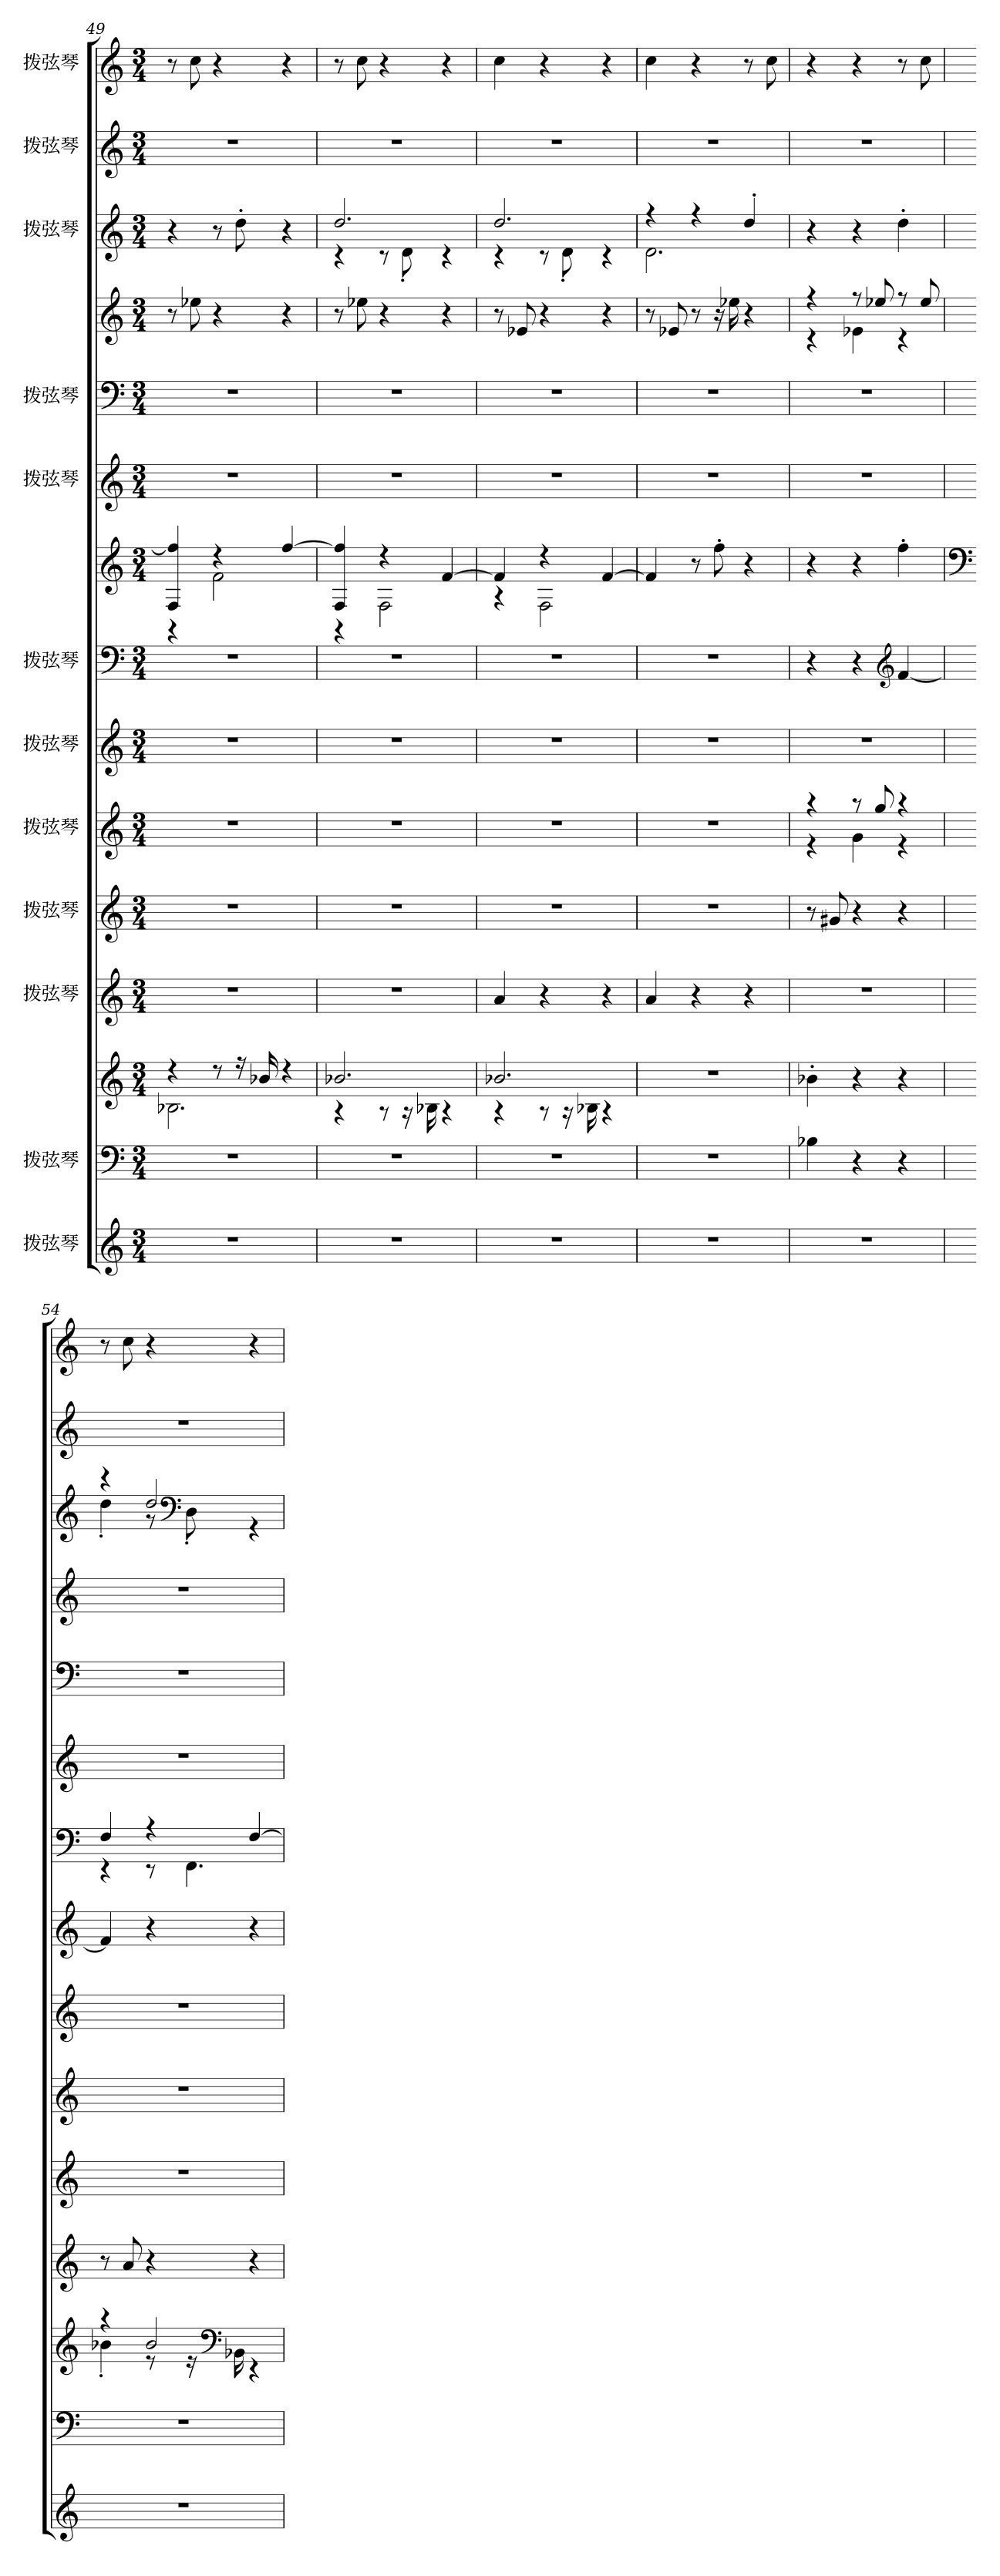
**kern	**kern	**kern	**kern	**kern	**kern	**kern	**kern	**kern	**kern	**kern	**kern	**kern	**kern	**kern
*part12	*part11	*part11	*part10	*part9	*part8	*part7	*part6	*part6	*part5	*part4	*part4	*part3	*part2	*part1
*staff15	*staff14	*staff13	*staff12	*staff11	*staff10	*staff9	*staff8	*staff7	*staff6	*staff5	*staff4	*staff3	*staff2	*staff1
*I"拨弦琴	*I"拨弦琴	*	*I"拨弦琴	*I"拨弦琴	*I"拨弦琴	*I"拨弦琴	*I"拨弦琴	*	*I"拨弦琴	*I"拨弦琴	*	*I"拨弦琴	*I"拨弦琴	*I"拨弦琴
*clefG2	*clefF4	*clefG2	*clefG2	*clefG2	*clefG2	*clefG2	*clefF4	*clefG2	*clefG2	*clefF4	*clefG2	*clefG2	*clefG2	*clefG2
*k[]	*k[]	*k[]	*k[]	*k[]	*k[]	*k[]	*k[]	*k[]	*k[]	*k[]	*k[]	*k[]	*k[]	*k[]
*M3/4	*M3/4	*M3/4	*M3/4	*M3/4	*M3/4	*M3/4	*M3/4	*M3/4	*M3/4	*M3/4	*M3/4	*M3/4	*M3/4	*M3/4
=49	=49	=49	=49	=49	=49	=49	=49	=49	=49	=49	=49	=49	=49	=49
*	*	*^	*	*	*	*	*	*^	*	*	*	*	*	*
2.r	2.r	4r	2.B-X\	2.r	2.r	2.r	2.r	2.r	4F/ 4ff/]	4r	2.r	2.r	8r	4r	2.r	8r
.	.	.	.	.	.	.	.	.	.	.	.	.	8ee-X\	.	.	8cc\
.	.	8r	.	.	.	.	.	.	4r	2f\	.	.	4r	8r	.	4r
.	.	16r	.	.	.	.	.	.	.	.	.	.	.	8dd'\	.	.
.	.	16b-X/	.	.	.	.	.	.	.	.	.	.	.	.	.	.
.	.	4r	.	.	.	.	.	.	[4ff/	.	.	.	4r	4r	.	4r
=50	=50	=50	=50	=50	=50	=50	=50	=50	=50	=50	=50	=50	=50	=50	=50	=50
*	*	*	*	*	*	*	*	*	*	*	*	*	*	*^	*	*
2.r	2.r	2.b-X/	4r	2.r	2.r	2.r	2.r	2.r	4F/ 4ff/]	4r	2.r	2.r	8r	2.dd/	4r	2.r	8r
.	.	.	.	.	.	.	.	.	.	.	.	.	8ee-X\	.	.	.	8cc\
.	.	.	8r	.	.	.	.	.	4r	2F\	.	.	4r	.	8r	.	4r
.	.	.	16r	.	.	.	.	.	.	.	.	.	.	.	8d'\	.	.
.	.	.	16B-X\	.	.	.	.	.	.	.	.	.	.	.	.	.	.
.	.	.	4r	.	.	.	.	.	[4f/	.	.	.	4r	.	4r	.	4r
=51	=51	=51	=51	=51	=51	=51	=51	=51	=51	=51	=51	=51	=51	=51	=51	=51	=51
2.r	2.r	2.b-X/	4r	4a/	2.r	2.r	2.r	2.r	4f/]	4r	2.r	2.r	8r	2.dd/	4r	2.r	4cc\
.	.	.	.	.	.	.	.	.	.	.	.	.	8e-X/	.	.	.	.
.	.	.	8r	4r	.	.	.	.	4r	2F\	.	.	4r	.	8r	.	4r
.	.	.	16r	.	.	.	.	.	.	.	.	.	.	.	8d'\	.	.
.	.	.	16B-X\	.	.	.	.	.	.	.	.	.	.	.	.	.	.
.	.	.	4r	4r	.	.	.	.	[4f/	.	.	.	4r	.	4r	.	4r
*	*	*v	*v	*	*	*	*	*	*v	*v	*	*	*	*	*	*	*
=52	=52	=52	=52	=52	=52	=52	=52	=52	=52	=52	=52	=52	=52	=52	=52
2.r	2.r	2.r	4a/	2.r	2.r	2.r	2.r	4f/]	2.r	2.r	8r	4r	2.d\	2.r	4cc\
.	.	.	.	.	.	.	.	.	.	.	8e-X/	.	.	.	.
.	.	.	4r	.	.	.	.	8r	.	.	8r	4r	.	.	4r
.	.	.	.	.	.	.	.	8ff'\	.	.	16r	.	.	.	.
.	.	.	.	.	.	.	.	.	.	.	16ee-X\	.	.	.	.
.	.	.	4r	.	.	.	.	4r	.	.	4r	4dd'/	.	.	8r
.	.	.	.	.	.	.	.	.	.	.	.	.	.	.	8cc\
*	*	*	*	*	*	*	*	*	*	*	*	*v	*v	*	*
!!LO:PB:g=z
=53	=53	=53	=53	=53	=53	=53	=53	=53	=53	=53	=53	=53	=53	=53
*	*	*	*	*	*^	*	*	*	*	*	*^	*	*	*
2.r	4B-X\	4b-X'\	2.r	8r	4r	4r	2.r	4r	4r	2.r	2.r	4r	4r	4r	2.r	4r
.	.	.	.	8g#X/	.	.	.	.	.	.	.	.	.	.	.	.
.	4r	4r	.	4r	8r	4g\	.	4r	4r	.	.	8r	4e-X\	4r	.	4r
.	.	.	.	.	8gg/	.	.	.	.	.	.	8ee-X/	.	.	.	.
*	*	*	*	*	*	*	*	*clefG2	*	*	*	*	*	*	*	*
.	4r	4r	.	4r	4r	4r	.	[4f/	4ff'\	.	.	8r	4r	4dd'\	.	8r
.	.	.	.	.	.	.	.	.	.	.	.	8ee-/	.	.	.	8cc\
*	*	*	*	*	*v	*v	*	*	*	*	*	*v	*v	*	*	*
=54	=54	=54	=54	=54	=54	=54	=54	=54	=54	=54	=54	=54	=54	=54
*	*	*	*	*	*	*	*	*clefF4	*	*	*	*	*	*
*	*	*^	*	*	*	*	*	*^	*	*	*	*^	*	*
2.r	2.r	4r	4b-X'\	8r	2.r	2.r	2.r	4f/]	4F/	4r	2.r	2.r	2.r	4r	4dd'\	2.r	8r
.	.	.	.	8a/	.	.	.	.	.	.	.	.	.	.	.	.	8cc\
.	.	2b-/	8r	4r	.	.	.	4r	4r	8r	.	.	.	2dd/	8r	.	4r
*	*	*	*	*	*	*	*	*	*	*	*	*	*	*clefF4	*	*	*
.	.	.	16r	.	.	.	.	.	.	4.FF\	.	.	.	.	8D'\	.	.
*	*	*clefF4	*	*	*	*	*	*	*	*	*	*	*	*	*	*	*
.	.	.	16BB-X\	.	.	.	.	.	.	.	.	.	.	.	.	.	.
.	.	.	4r	4r	.	.	.	4r	[4F/	.	.	.	.	.	4r	.	4r
*	*	*v	*v	*	*	*	*	*	*v	*v	*	*	*	*v	*v	*	*
=	=	=	=	=	=	=	=	=	=	=	=	=	=	=
*-	*-	*-	*-	*-	*-	*-	*-	*-	*-	*-	*-	*-	*-	*-
